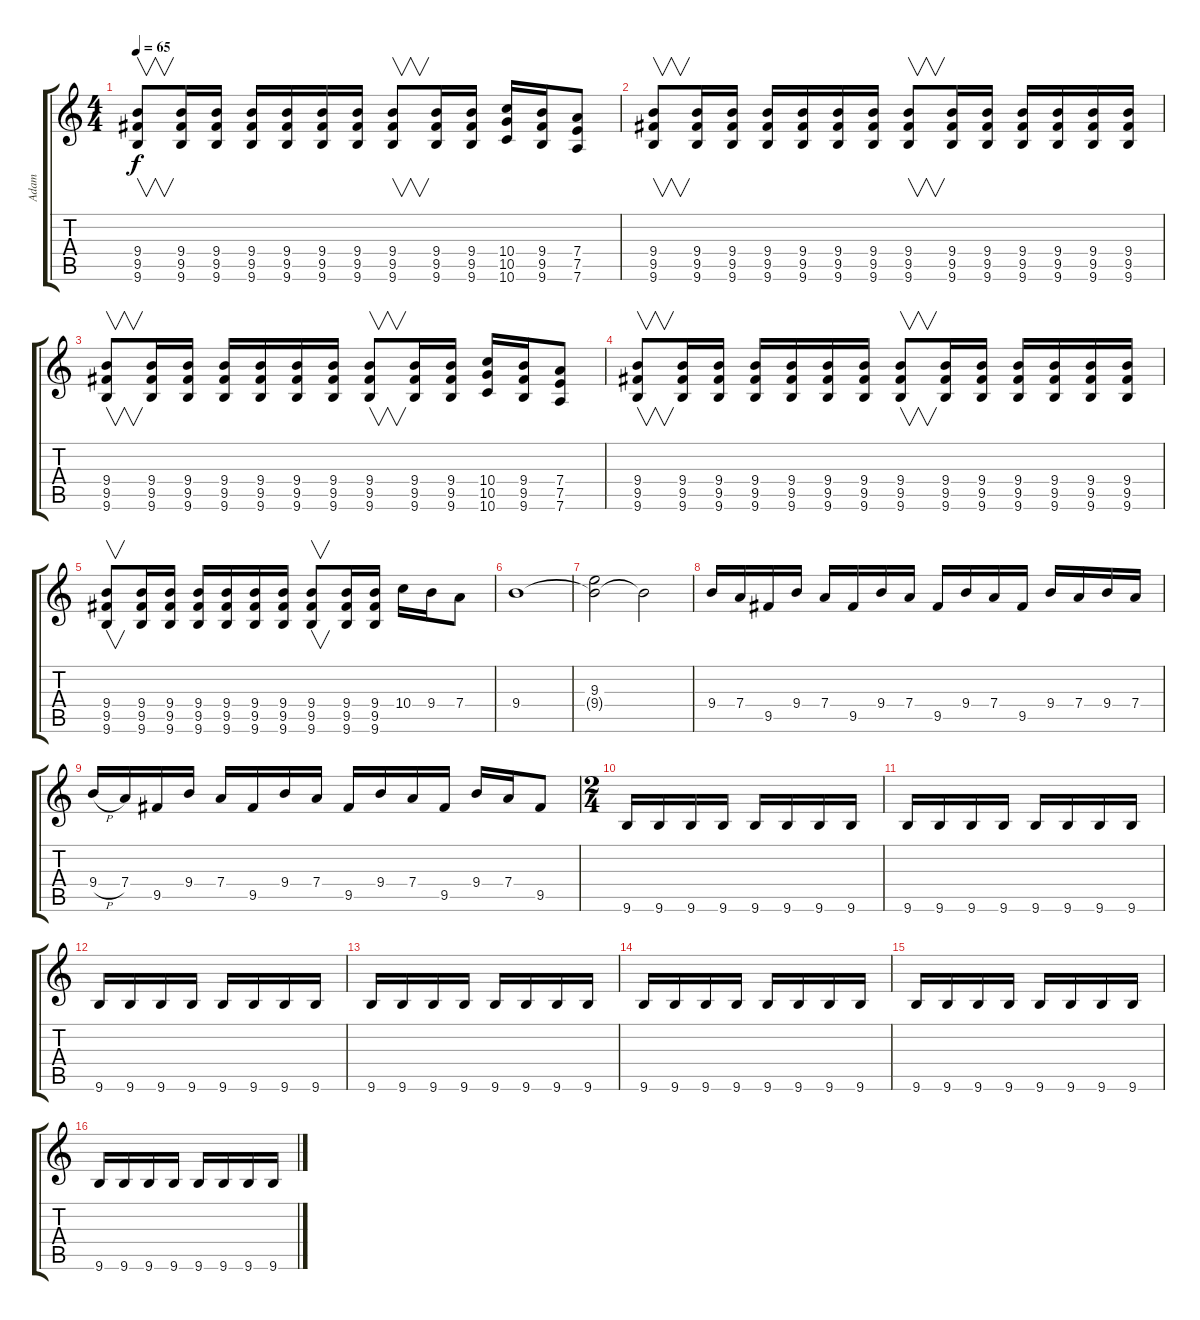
\track ("Adam" "Adam") {instrument distortionguitar}
\staff {score tabs}
\tuning (E4 B3 G3 D3 A2 D2) {hide}
\ts (4 4)
\tempo 65
\clef g2
\ks c
(9.4 9.5 9.6).8{v dy f volume 13 instrument distortionguitar} (9.4 9.5 9.6).16 (9.4 9.5 9.6).16 (9.4 9.5 9.6).16 (9.4 9.5 9.6).16 (9.4 9.5 9.6).16 (9.4 9.5 9.6).16 (9.4 9.5 9.6).8{v} (9.4 9.5 9.6).16 (9.4 9.5 9.6).16 (10.4 10.5 10.6).16 (9.4 9.5 9.6).16 (7.4 7.5 7.6).8 |
(9.4 9.5 9.6).8{v volume 13 instrument distortionguitar} (9.4 9.5 9.6).16 (9.4 9.5 9.6).16 (9.4 9.5 9.6).16 (9.4 9.5 9.6).16 (9.4 9.5 9.6).16 (9.4 9.5 9.6).16 (9.4 9.5 9.6).8{v} (9.4 9.5 9.6).16 (9.4 9.5 9.6).16 (9.4 9.5 9.6).16 (9.4 9.5 9.6).16 (9.4 9.5 9.6).16 (9.4 9.5 9.6).16 |
(9.4 9.5 9.6).8{v volume 13 instrument distortionguitar} (9.4 9.5 9.6).16 (9.4 9.5 9.6).16 (9.4 9.5 9.6).16 (9.4 9.5 9.6).16 (9.4 9.5 9.6).16 (9.4 9.5 9.6).16 (9.4 9.5 9.6).8{v} (9.4 9.5 9.6).16 (9.4 9.5 9.6).16 (10.4 10.5 10.6).16 (9.4 9.5 9.6).16 (7.4 7.5 7.6).8 |
(9.4 9.5 9.6).8{v volume 13 instrument distortionguitar} (9.4 9.5 9.6).16 (9.4 9.5 9.6).16 (9.4 9.5 9.6).16 (9.4 9.5 9.6).16 (9.4 9.5 9.6).16 (9.4 9.5 9.6).16 (9.4 9.5 9.6).8{v} (9.4 9.5 9.6).16 (9.4 9.5 9.6).16 (9.4 9.5 9.6).16 (9.4 9.5 9.6).16 (9.4 9.5 9.6).16 (9.4 9.5 9.6).16 |
(9.4 9.5 9.6).8{v volume 13 instrument distortionguitar} (9.4 9.5 9.6).16 (9.4 9.5 9.6).16 (9.4 9.5 9.6).16 (9.4 9.5 9.6).16 (9.4 9.5 9.6).16 (9.4 9.5 9.6).16 (9.4 9.5 9.6).8{v} (9.4 9.5 9.6).16 (9.4 9.5 9.6).16 10.4.16 9.4.16 7.4.8 |
9.4.1 |
(9.3 9.4{t}).2{instrument pad3polysynth} 9.4{t}.2 |
9.4.16{volume 8 instrument overdrivenguitar} 7.4.16 9.5.16 9.4.16 7.4.16 9.5.16 9.4.16 7.4.16 9.5.16 9.4.16 7.4.16 9.5.16 9.4.16 7.4.16 9.4.16 7.4.16 |
9.4{h}.16 7.4.16 9.5.16 9.4.16 7.4.16 9.5.16 9.4.16 7.4.16 9.5.16 9.4.16 7.4.16 9.5.16 9.4.16 7.4.16 9.5.8 |
\ts (2 4)
9.6.16{volume 5 instrument overdrivenguitar} 9.6.16 9.6.16 9.6.16 9.6.16 9.6.16 9.6.16 9.6.16 |
9.6.16{volume 5 instrument overdrivenguitar} 9.6.16 9.6.16 9.6.16 9.6.16 9.6.16 9.6.16 9.6.16 |
9.6.16{volume 5 instrument overdrivenguitar} 9.6.16 9.6.16 9.6.16 9.6.16 9.6.16 9.6.16 9.6.16 |
9.6.16{volume 5 instrument overdrivenguitar} 9.6.16 9.6.16 9.6.16 9.6.16 9.6.16 9.6.16 9.6.16 |
9.6.16{volume 5 instrument overdrivenguitar} 9.6.16 9.6.16 9.6.16 9.6.16 9.6.16 9.6.16 9.6.16 |
9.6.16{volume 5 instrument overdrivenguitar} 9.6.16 9.6.16 9.6.16 9.6.16 9.6.16 9.6.16 9.6.16 |
9.6.16{volume 5 instrument overdrivenguitar} 9.6.16 9.6.16 9.6.16 9.6.16 9.6.16 9.6.16 9.6.16
